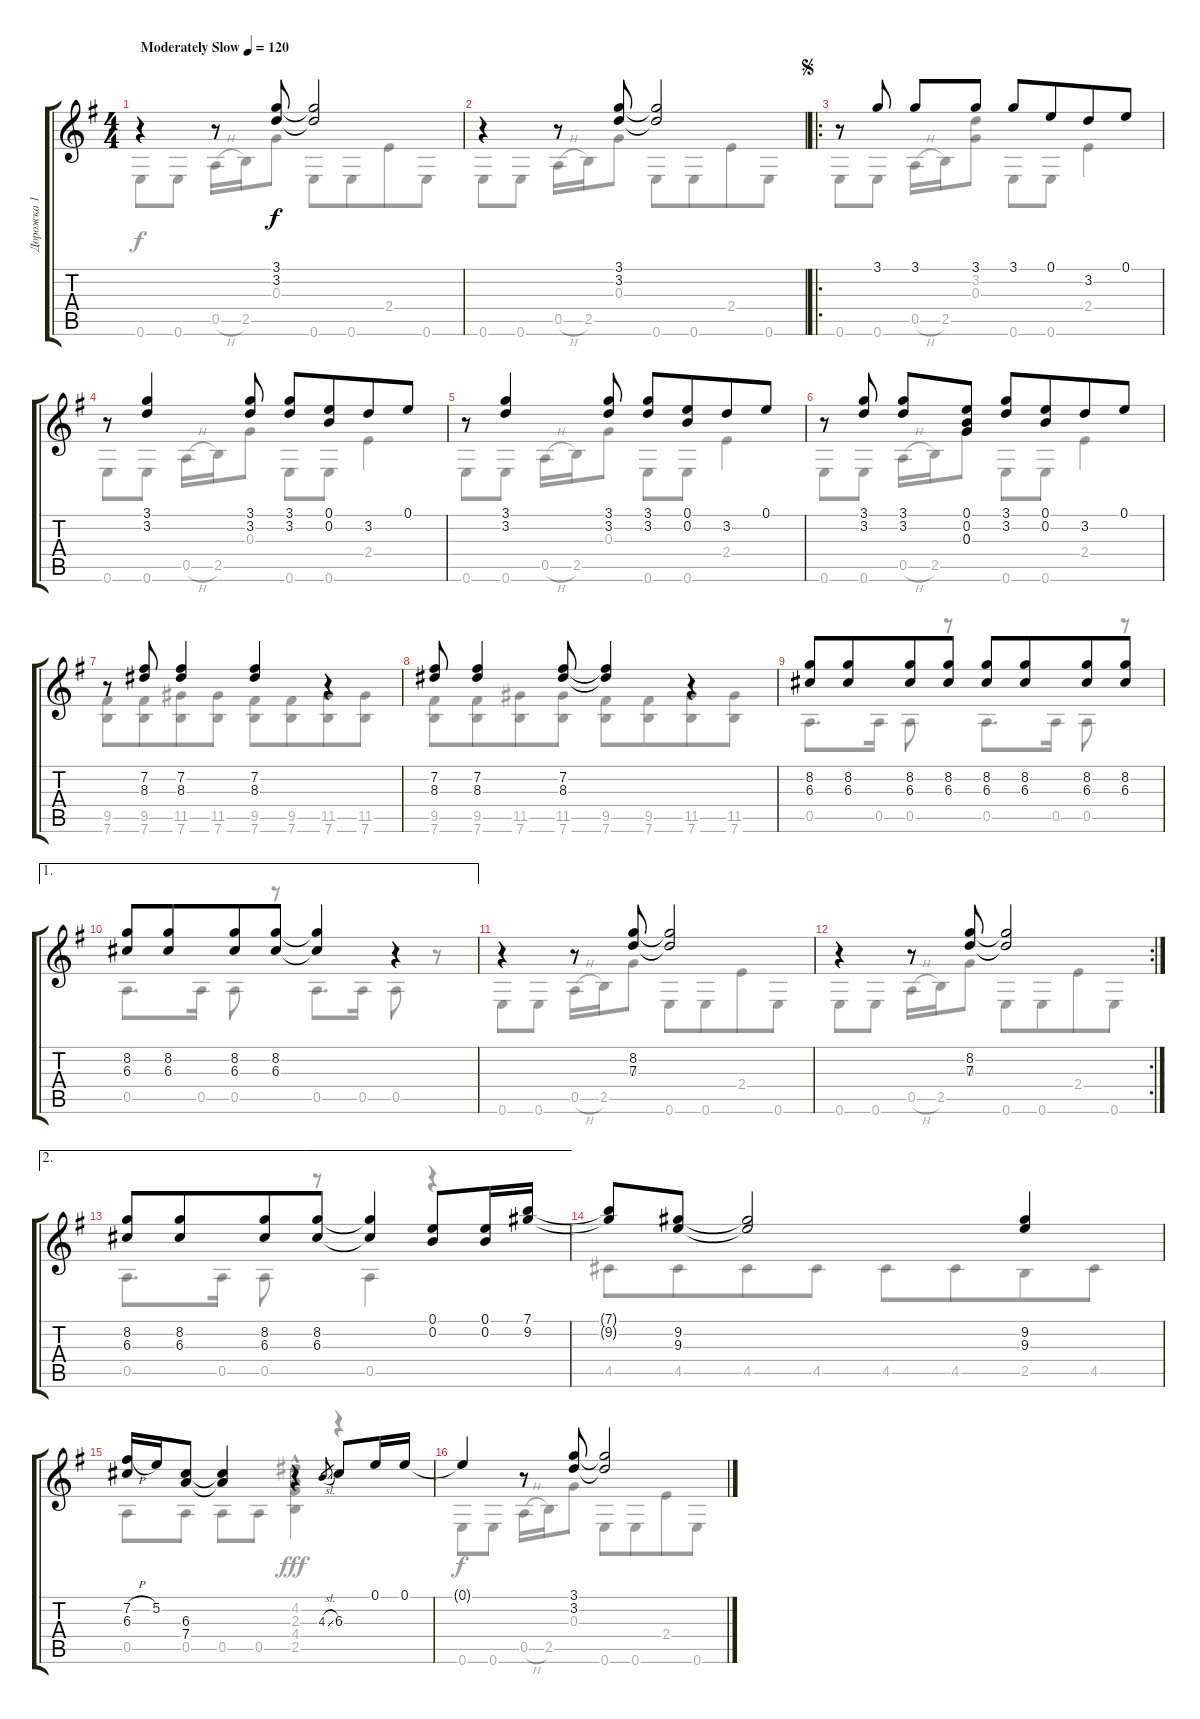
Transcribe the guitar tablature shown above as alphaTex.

\track ("Дорожка 1" "Дорожка 1") {instrument acousticguitarnylon}
\staff {score tabs}
\tuning (E4 B3 G3 D3 A2 E2) {hide}
\voice
\ts (4 4)
\tempo (120 "Moderately Slow")
\clef g2
\ks g
r.4{dy f instrument acousticguitarnylon} r.8 (3.1 3.2).8 (3.1{t} 3.2{t}).2 |
r.4 r.8 (3.1 3.2).8 (3.1{t} 3.2{t}).2 |
\ro
\jump segno
r.8 3.1.8 3.1.8 3.1.8 3.1.8 0.1.8{beam merge} 3.2.8 0.1.8 |
r.8 (3.1 3.2).4 (3.1 3.2).8 (3.1 3.2).8 (0.1 0.2).8{beam merge} 3.2.8 0.1.8 |
r.8 (3.1 3.2).4 (3.1 3.2).8 (3.1 3.2).8 (0.1 0.2).8{beam merge} 3.2.8 0.1.8 |
r.8 (3.1 3.2).8 (3.1 3.2).8 (0.1 0.2 0.3).8 (3.1 3.2).8 (0.1 0.2).8{beam merge} 3.2.8 0.1.8 |
r.8 (7.2 8.3).8 (7.2 8.3).4 (7.2 8.3).4 r.4 |
(7.2 8.3).8 (7.2 8.3).4 (7.2 8.3).8 (7.2{t} 8.3{t}).4 r.4 |
(8.2 6.3).8 (8.2 6.3).8{beam merge} (8.2 6.3).8 (8.2 6.3).8 (8.2 6.3).8 (8.2 6.3).8{beam merge} (8.2 6.3).8 (8.2 6.3).8 |
\ae 1
(8.2 6.3).8 (8.2 6.3).8{beam merge} (8.2 6.3).8 (8.2 6.3).8 (8.2{t} 6.3{t}).4 r.4 |
r.4 r.8 (8.2 7.3).8 (8.2{t} 7.3{t}).2 |
\rc 2
r.4 r.8 (8.2 7.3).8 (8.2{t} 7.3{t}).2 |
\ae 2
(8.2 6.3).8 (8.2 6.3).8{beam merge} (8.2 6.3).8 (8.2 6.3).8 (8.2{t} 6.3{t}).4 (0.1 0.2).8 (0.1 0.2).16 (7.1 9.2).16 |
(7.1{t} 9.2{t}).8 (9.2 9.3).8 (9.2{t} 9.3{t}).2 (9.2 9.3).4 |
(7.2{h} 6.3).16 5.2.16 (6.3 7.4).8 (6.3{t} 7.4{t}).4 r.4 4.3{sl}.8{gr} 6.3.8 0.1.16 0.1.16 |
0.1{t}.4 r.8 (3.1 3.2).8 (3.1{t} 3.2{t}).2
\voice
\clef g2
\ottava regular
\simile none
\ks g
0.6.8{dy f beam merge} 0.6.8{beam split} 0.5{h}.16{beam merge} 2.5.16 0.3.8 0.6.8{beam merge} 0.6.8{beam merge} 2.4.8{beam merge} 0.6.8 |
0.6.8 0.6.8 0.5{h}.16 2.5.16 0.3.8 0.6.8 0.6.8{beam merge} 2.4.8 0.6.8 |
0.6.8 0.6.8 0.5{h}.16 2.5.16 (3.2 0.3).8 0.6.8 0.6.8 2.4.4 |
0.6.8 0.6.8 0.5{h}.16 2.5.16 0.3.8 0.6.8 0.6.8 2.4.4 |
0.6.8 0.6.8 0.5{h}.16 2.5.16 0.3.8 0.6.8 0.6.8 2.4.4 |
0.6.8 0.6.8 0.5{h}.16 2.5.16 0.3.8 0.6.8 0.6.8 2.4.4 |
(9.5 7.6).8 (9.5 7.6).8{beam merge} (11.5 7.6).8 (11.5 7.6).8 (9.5 7.6).8 (9.5 7.6).8{beam merge} (11.5 7.6).8 (11.5 7.6).8 |
(9.5 7.6).8 (9.5 7.6).8{beam merge} (11.5 7.6).8 (11.5 7.6).8 (9.5 7.6).8 (9.5 7.6).8{beam merge} (11.5 7.6).8 (11.5 7.6).8 |
0.5.8{d} 0.5.16 0.5.8 r.8 0.5.8{d} 0.5.16 0.5.8 r.8 |
0.5.8{d} 0.5.16 0.5.8 r.8 0.5.8{d} 0.5.16 0.5.8 r.8 |
0.6.8{beam merge} 0.6.8{beam split} 0.5{h}.16{beam merge} 2.5.16 0.3.8 0.6.8{beam merge} 0.6.8{beam merge} 2.4.8{beam merge} 0.6.8 |
0.6.8{beam merge} 0.6.8{beam split} 0.5{h}.16{beam merge} 2.5.16 0.3.8 0.6.8{beam merge} 0.6.8{beam merge} 2.4.8{beam merge} 0.6.8 |
0.5.8{d} 0.5.16 0.5.8 r.8 0.5.4 r.4 |
4.5.8 4.5.8{beam merge} 4.5.8 4.5.8 4.5.8 4.5.8{beam merge} 2.5.8 4.5.8 |
0.5.8 0.5.8 0.5.8 0.5.8 (4.2{hac} 2.3 4.4 2.5).4{dy fff} r.4 |
0.6.8{dy f beam merge} 0.6.8{beam split} 0.5{h}.16{beam merge} 2.5.16 0.3.8 0.6.8{beam merge} 0.6.8{beam merge} 2.4.8{beam merge} 0.6.8
